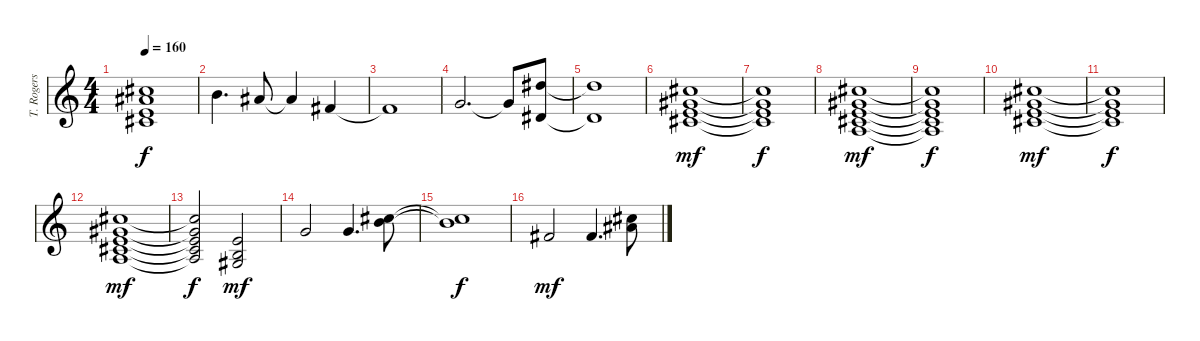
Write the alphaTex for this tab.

\track ("T. Rogers Organ" "T. Rogers ") {instrument rockorgan}
\staff {score}
\tuning (Db5 Ab4 E4 B3 Gb3 Db3) {hide}
\ts (4 4)
\tempo 160
\clef g2
\ks c
(0.1{t} 2.2{t} 0.3{t} 2.4{t}).1{dy f} |
7.3.4{d} 6.3.8 6.3{t}.4 7.4.4 |
7.4{t}.1 |
8.4.2{d} 8.4{t}.8 (7.2 4.4).8 |
(7.2{t} 4.4{t}).1 |
(0.1 0.2 0.3 2.4).1{dy mf volume 11} |
(0.1{t} 0.2{t} 0.3{t} 2.4{t}).1{dy f} |
(0.1 0.2 0.3 2.4 3.5).1{dy mf} |
(0.1{t} 0.2{t} 0.3{t} 2.4{t} 3.5{t}).1{dy f} |
(0.1 0.2 0.3 2.4).1{dy mf} |
(0.1{t} 0.2{t} 0.3{t} 2.4{t}).1{dy f} |
(0.1 0.2 0.3 2.4 3.5).1{dy mf} |
(0.1{t} 0.2{t} 0.3{t} 2.4{t} 3.5{t}).2{dy f} (0.3 0.4 2.5).2{dy mf} |
3.3.2 3.3.4{d} (0.1 3.2).8 |
(0.1{t} 3.2{t}).1{dy f} |
2.3.2{dy mf} 2.3.4{d} (0.1 2.2).8
